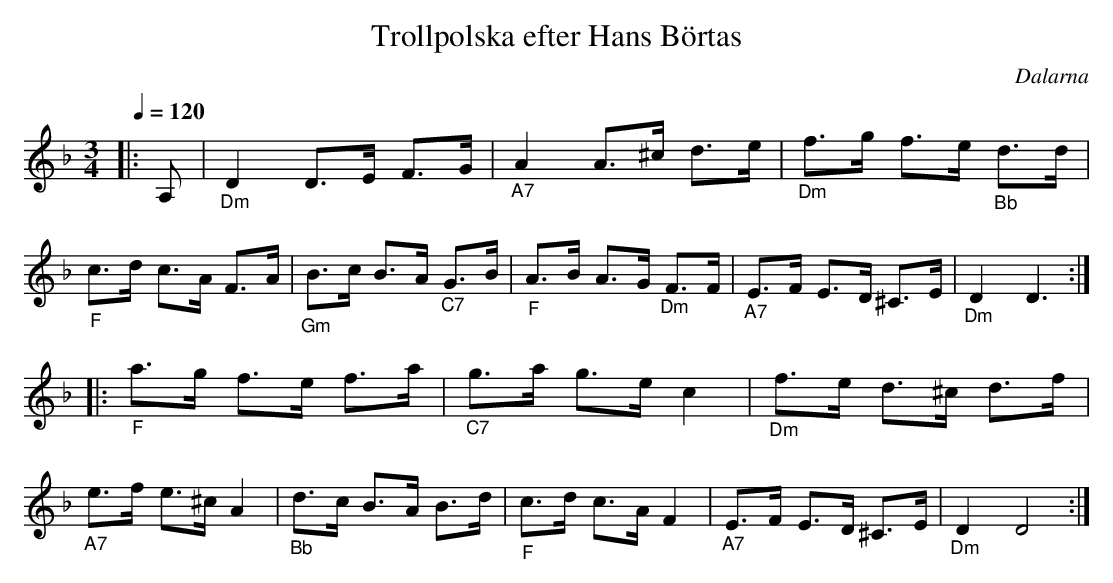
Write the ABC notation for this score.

X:1
T:Trollpolska efter Hans Börtas
O:Dalarna
Q:1/4=120
M:3/4
L:1/16
K:Dm
|: A,2 |"_Dm" D4 D3E F3G |"_A7" A4 A3^c d3e |"_Dm" f3g f3e"_Bb" d3d |"_F" c3d c3A F3A |"_Gm" B3c B3A "_C7"G3B |"_F" A3B A3G "_Dm"F3F |"_A7" E3F E3D ^C3E |"_Dm" D4 D6 :|
|:"_F" a3g f3e f3a |"_C7" g3a g3e c4 |"_Dm" f3e d3^c d3f |"_A7" e3f e3^c A4 |"_Bb" d3c B3A B3d |"_F" c3d c3A F4 |"_A7" E3F E3D ^C3E |"_Dm" D4 D8 :|
